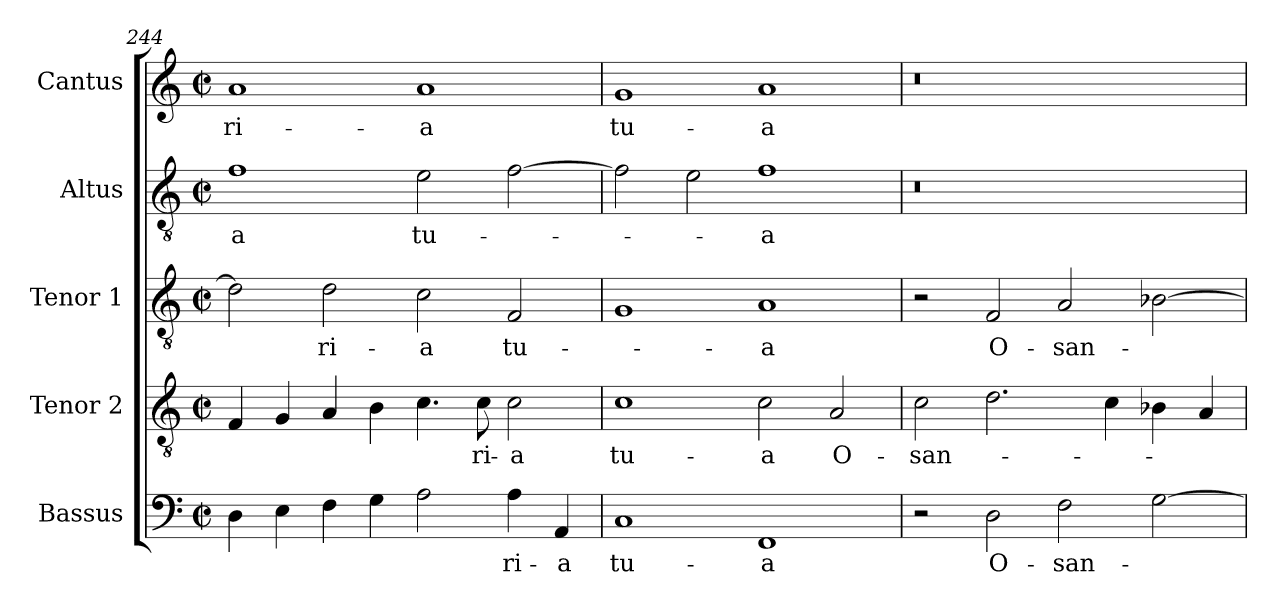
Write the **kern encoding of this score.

**kern	**text	**kern	**text	**kern	**text	**kern	**text	**kern	**text
*part5	*part5	*part4	*part4	*part3	*part3	*part2	*part2	*part1	*part1
*staff5	*staff5	*staff4	*staff4	*staff3	*staff3	*staff2	*staff2	*staff1	*staff1
*I"Bassus	*	*I"Tenor 2	*	*I"Tenor 1	*	*I"Altus	*	*I"Cantus	*
*clefF4	*	*clefGv2	*	*clefGv2	*	*clefGv2	*	*clefG2	*
*k[]	*	*k[]	*	*k[]	*	*k[]	*	*k[]	*
*C:	*	*C:	*	*C:	*	*C:	*	*C:	*
*M2/2	*	*M2/2	*	*M2/2	*	*M2/2	*	*M2/2	*
*met(c|)	*	*met(c|)	*	*met(c|)	*	*met(c|)	*	*met(c|)	*
=244	=244	=244	=244	=244	=244	=244	=244	=244	=244
!	!	!	!	!	!	!	!LO:LY:b:rj	!	!LO:LY:b:cj
4D\	.	4F/	.	2d\]	.	1f	-a	1a	-ri-
4E\	.	4G/	.	.	.	.	.	.	.
!	!	!	!	!	!LO:LY:b:cj	!	!	!	!
4F\	.	4A/	.	2d\	-ri-	.	.	.	.
4G\	.	4B\	.	.	.	.	.	.	.
!	!	!	!	!	!LO:LY:b:cj	!	!LO:LY:b:cj	!	!LO:LY:b:rj
2A\	.	4.c\	.	2c\	-a	2e\	tu-	1a	-a
!	!	!	!LO:LY:b	!	!	!	!	!	!
.	.	8c\	-ri-	.	.	.	.	.	.
!	!LO:LY:b:cj	!	!LO:LY:b:rj	!	!LO:LY:b:cj	!	!	!	!
4A\	-ri-	2c\	-a	2F/	tu-	[>2f\	.	.	.
!	!LO:LY:b:cj	!	!	!	!	!	!	!	!
4AA/	-a	.	.	.	.	.	.	.	.
=245	=245	=245	=245	=245	=245	=245	=245	=245	=245
!	!LO:LY:b:cj	!	!LO:LY:b:cj	!	!	!	!	!	!LO:LY:b:cj
1C	tu-	1c	tu-	1G	.	2f\]	.	1g	tu-
.	.	.	.	.	.	2e\	.	.	.
!	!LO:LY:b:rj	!	!LO:LY:b:cj	!	!LO:LY:b:rj	!	!LO:LY:b:rj	!	!LO:LY:b:rj
1FF	-a	2c\	-a	1A	-a	1f	-a	1a	-a
!	!	!	!LO:LY:b:cj	!	!	!	!	!	!
.	.	2A/	O-	.	.	.	.	.	.
=246	=246	=246	=246	=246	=246	=246	=246	=246	=246
!	!	!	!LO:LY:b:cj	!	!	!	!	!	!
2r	.	2c\	-san-	2r	.	0r	.	0r	.
!	!LO:LY:b:cj	!	!	!	!LO:LY:b:cj	!	!	!	!
2D\	O-	2.d\	.	2F/	O-	.	.	.	.
!	!LO:LY:b:cj	!	!	!	!LO:LY:b:cj	!	!	!	!
2F\	-san-	.	.	2A/	-san-	.	.	.	.
.	.	4c\	.	.	.	.	.	.	.
[>2G\	.	4B-X\	.	[>2B-X\	.	.	.	.	.
.	.	4A/	.	.	.	.	.	.	.
=	=	=	=	=	=	=	=	=	=
*-	*-	*-	*-	*-	*-	*-	*-	*-	*-
